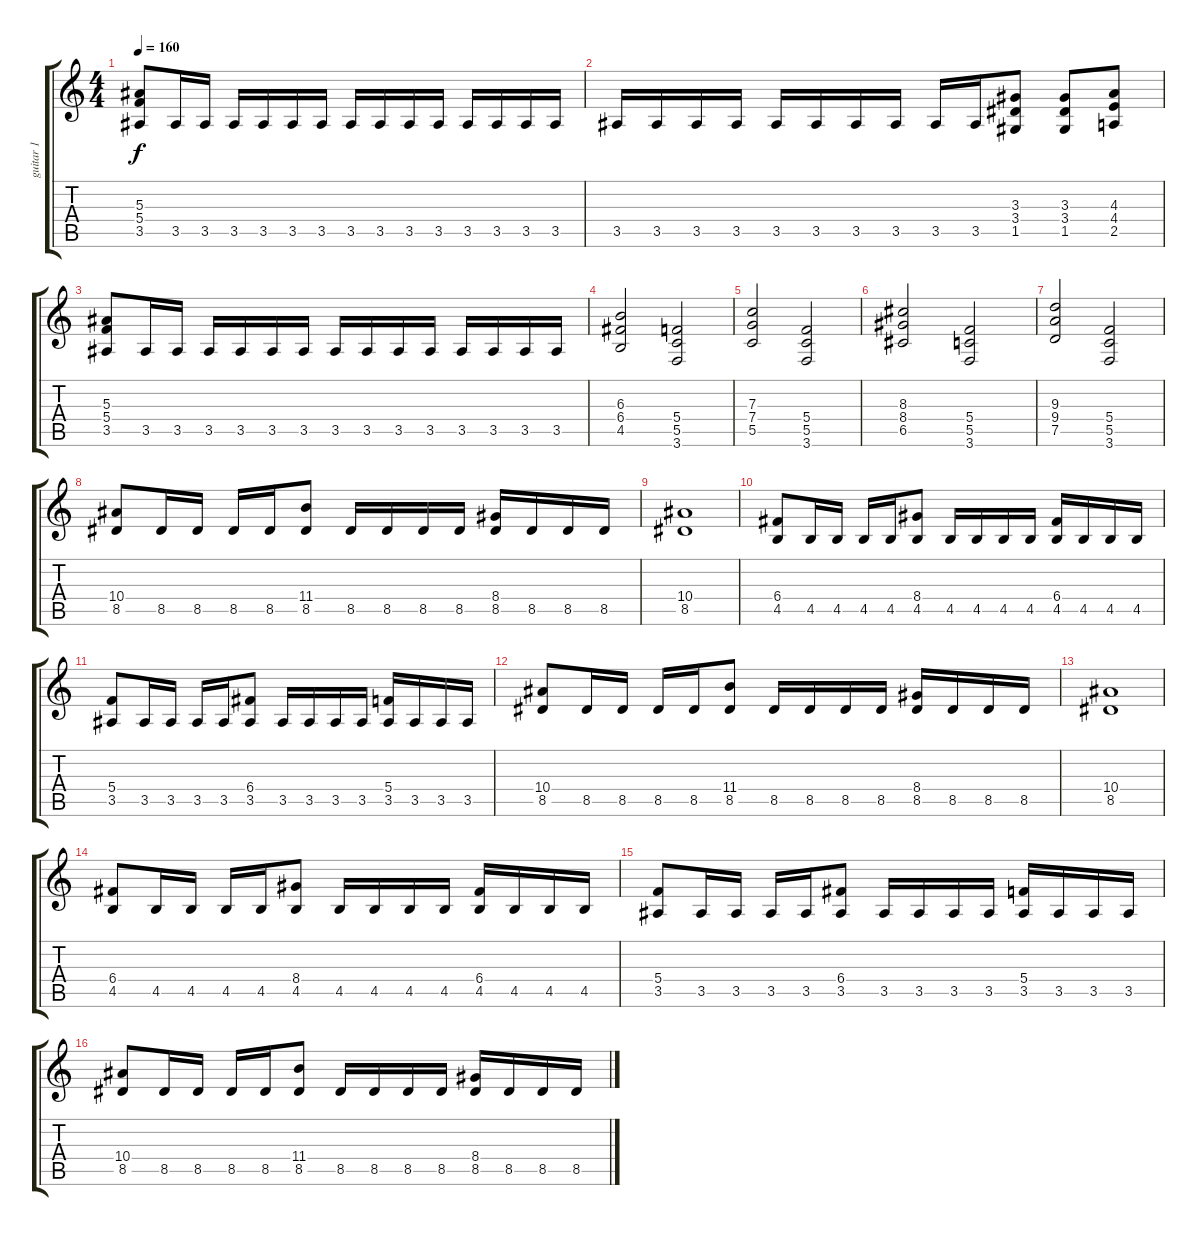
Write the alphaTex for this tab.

\track ("guitar 1" "guitar 1") {instrument distortionguitar}
\staff {score tabs}
\tuning (D4 A3 F3 C3 G2 D2) {hide}
\ts (4 4)
\tempo 160
\clef g2
\ks c
(5.3 5.4 3.5).8{dy f} 3.5.16 3.5.16 3.5.16 3.5.16 3.5.16 3.5.16 3.5.16 3.5.16 3.5.16 3.5.16 3.5.16 3.5.16 3.5.16 3.5.16 |
3.5.16 3.5.16 3.5.16 3.5.16 3.5.16 3.5.16 3.5.16 3.5.16 3.5.16 3.5.16 (3.3 3.4 1.5).8 (3.3 3.4 1.5).8 (4.3 4.4 2.5).8 |
(5.3 5.4 3.5).8 3.5.16 3.5.16 3.5.16 3.5.16 3.5.16 3.5.16 3.5.16 3.5.16 3.5.16 3.5.16 3.5.16 3.5.16 3.5.16 3.5.16 |
(6.3 6.4 4.5).2 (5.4 5.5 3.6).2 |
(7.3 7.4 5.5).2 (5.4 5.5 3.6).2 |
(8.3 8.4 6.5).2 (5.4 5.5 3.6).2 |
(9.3 9.4 7.5).2 (5.4 5.5 3.6).2 |
(10.4 8.5).8 8.5.16 8.5.16 8.5.16 8.5.16 (11.4 8.5).8 8.5.16 8.5.16 8.5.16 8.5.16 (8.4 8.5).16 8.5.16 8.5.16 8.5.16 |
(10.4 8.5).1 |
(6.4 4.5).8 4.5.16 4.5.16 4.5.16 4.5.16 (8.4 4.5).8 4.5.16 4.5.16 4.5.16 4.5.16 (6.4 4.5).16 4.5.16 4.5.16 4.5.16 |
(5.4 3.5).8 3.5.16 3.5.16 3.5.16 3.5.16 (6.4 3.5).8 3.5.16 3.5.16 3.5.16 3.5.16 (5.4 3.5).16 3.5.16 3.5.16 3.5.16 |
(10.4 8.5).8 8.5.16 8.5.16 8.5.16 8.5.16 (11.4 8.5).8 8.5.16 8.5.16 8.5.16 8.5.16 (8.4 8.5).16 8.5.16 8.5.16 8.5.16 |
(10.4 8.5).1 |
(6.4 4.5).8 4.5.16 4.5.16 4.5.16 4.5.16 (8.4 4.5).8 4.5.16 4.5.16 4.5.16 4.5.16 (6.4 4.5).16 4.5.16 4.5.16 4.5.16 |
(5.4 3.5).8 3.5.16 3.5.16 3.5.16 3.5.16 (6.4 3.5).8 3.5.16 3.5.16 3.5.16 3.5.16 (5.4 3.5).16 3.5.16 3.5.16 3.5.16 |
(10.4 8.5).8 8.5.16 8.5.16 8.5.16 8.5.16 (11.4 8.5).8 8.5.16 8.5.16 8.5.16 8.5.16 (8.4 8.5).16 8.5.16 8.5.16 8.5.16
